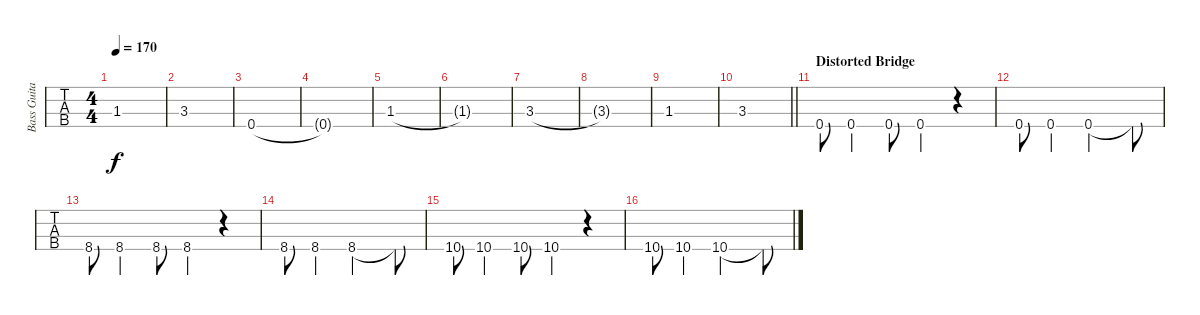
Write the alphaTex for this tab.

\track ("Bass Guitar" "Bass Guita") {instrument electricbassfinger}
\staff {tabs}
\tuning (F2 C2 G1 C1) {hide}
\ts (4 4)
\tempo 170
\clef f4
\ks c
1.3.1{dy f} |
3.3.1 |
0.4.1 |
0.4{t}.1 |
1.3.1 |
1.3{t}.1 |
3.3.1 |
3.3{t}.1 |
1.3.1 |
\barLineRight lightlight
3.3.1 |
\section ("" "Distorted Bridge")
0.4.8 0.4.4 0.4.8 0.4.4 r.4 |
0.4.8 0.4.4 0.4.2 0.4{t}.8 |
8.4.8 8.4.4 8.4.8 8.4.4 r.4 |
8.4.8 8.4.4 8.4.2 8.4{t}.8 |
10.4.8 10.4.4 10.4.8 10.4.4 r.4 |
10.4.8 10.4.4 10.4.2 10.4{t}.8
